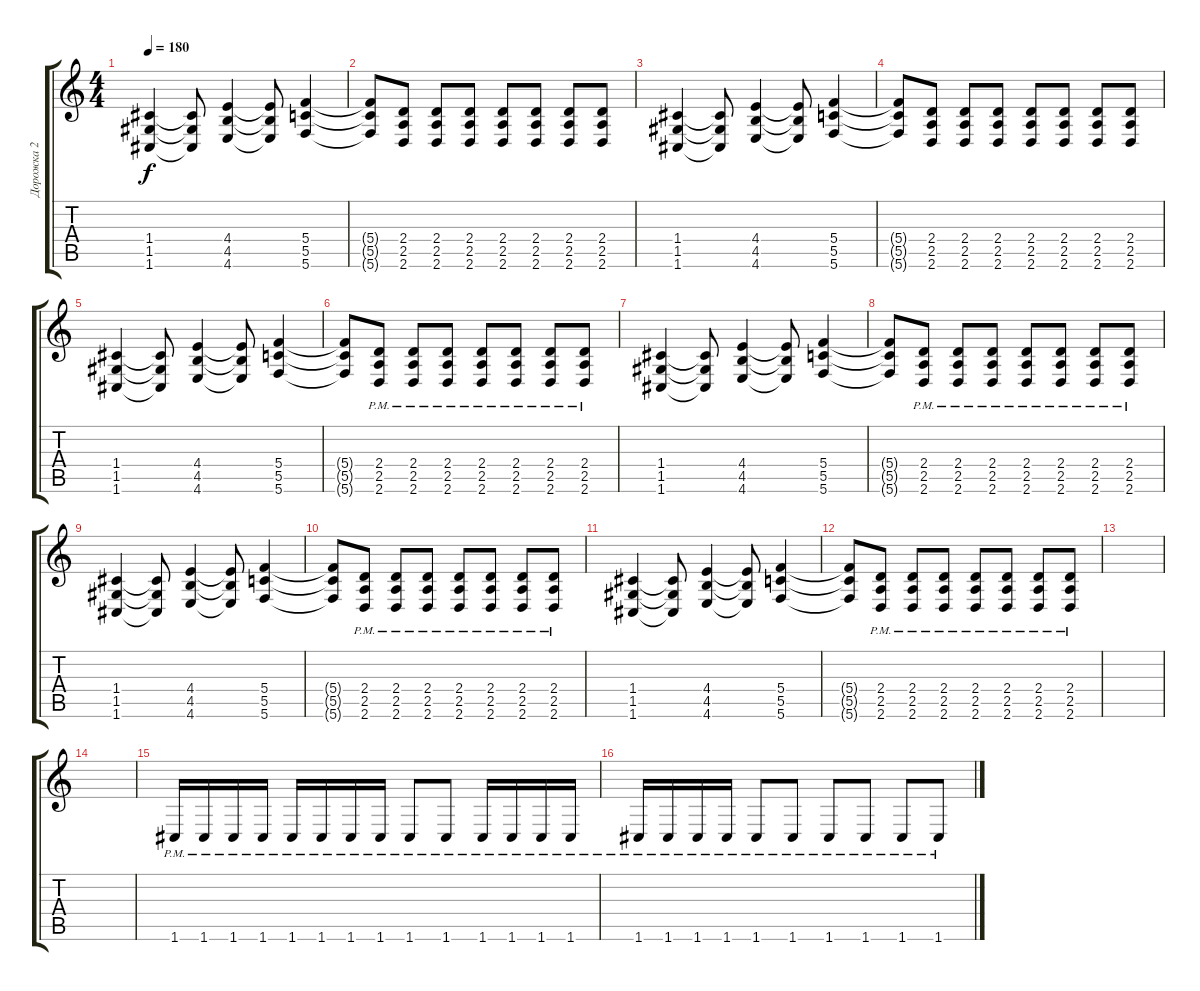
\track ("Дорожка 2" "Дорожка 2") {instrument distortionguitar}
\staff {score tabs}
\tuning (D4 A3 F3 C3 G2 C2) {hide}
\ts (4 4)
\tempo 180
\clef g2
\ks c
(1.4 1.5 1.6).4{dy f} (1.4{t} 1.5{t} 1.6{t}).8 (4.4 4.5 4.6).4 (4.4{t} 4.5{t} 4.6{t}).8 (5.4 5.5 5.6).4 |
(5.4{t} 5.5{t} 5.6{t}).8 (2.4 2.5 2.6).8 (2.4 2.5 2.6).8 (2.4 2.5 2.6).8 (2.4 2.5 2.6).8 (2.4 2.5 2.6).8 (2.4 2.5 2.6).8 (2.4 2.5 2.6).8 |
(1.4 1.5 1.6).4 (1.4{t} 1.5{t} 1.6{t}).8 (4.4 4.5 4.6).4 (4.4{t} 4.5{t} 4.6{t}).8 (5.4 5.5 5.6).4 |
(5.4{t} 5.5{t} 5.6{t}).8 (2.4 2.5 2.6).8 (2.4 2.5 2.6).8 (2.4 2.5 2.6).8 (2.4 2.5 2.6).8 (2.4 2.5 2.6).8 (2.4 2.5 2.6).8 (2.4 2.5 2.6).8 |
(1.4 1.5 1.6).4 (1.4{t} 1.5{t} 1.6{t}).8 (4.4 4.5 4.6).4 (4.4{t} 4.5{t} 4.6{t}).8 (5.4 5.5 5.6).4 |
(5.4{t} 5.5{t} 5.6{t}).8 (2.4{pm} 2.5{pm} 2.6{pm}).8 (2.4{pm} 2.5{pm} 2.6{pm}).8 (2.4{pm} 2.5{pm} 2.6{pm}).8 (2.4{pm} 2.5{pm} 2.6{pm}).8 (2.4{pm} 2.5{pm} 2.6{pm}).8 (2.4{pm} 2.5{pm} 2.6{pm}).8 (2.4{pm} 2.5{pm} 2.6{pm}).8 |
(1.4 1.5 1.6).4 (1.4{t} 1.5{t} 1.6{t}).8 (4.4 4.5 4.6).4 (4.4{t} 4.5{t} 4.6{t}).8 (5.4 5.5 5.6).4 |
(5.4{t} 5.5{t} 5.6{t}).8 (2.4{pm} 2.5{pm} 2.6{pm}).8 (2.4{pm} 2.5{pm} 2.6{pm}).8 (2.4{pm} 2.5{pm} 2.6{pm}).8 (2.4{pm} 2.5{pm} 2.6{pm}).8 (2.4{pm} 2.5{pm} 2.6{pm}).8 (2.4{pm} 2.5{pm} 2.6{pm}).8 (2.4{pm} 2.5{pm} 2.6{pm}).8 |
(1.4 1.5 1.6).4 (1.4{t} 1.5{t} 1.6{t}).8 (4.4 4.5 4.6).4 (4.4{t} 4.5{t} 4.6{t}).8 (5.4 5.5 5.6).4 |
(5.4{t} 5.5{t} 5.6{t}).8 (2.4{pm} 2.5{pm} 2.6{pm}).8 (2.4{pm} 2.5{pm} 2.6{pm}).8 (2.4{pm} 2.5{pm} 2.6{pm}).8 (2.4{pm} 2.5{pm} 2.6{pm}).8 (2.4{pm} 2.5{pm} 2.6{pm}).8 (2.4{pm} 2.5{pm} 2.6{pm}).8 (2.4{pm} 2.5{pm} 2.6{pm}).8 |
(1.4 1.5 1.6).4 (1.4{t} 1.5{t} 1.6{t}).8 (4.4 4.5 4.6).4 (4.4{t} 4.5{t} 4.6{t}).8 (5.4 5.5 5.6).4 |
(5.4{t} 5.5{t} 5.6{t}).8 (2.4{pm} 2.5{pm} 2.6{pm}).8 (2.4{pm} 2.5{pm} 2.6{pm}).8 (2.4{pm} 2.5{pm} 2.6{pm}).8 (2.4{pm} 2.5{pm} 2.6{pm}).8 (2.4{pm} 2.5{pm} 2.6{pm}).8 (2.4{pm} 2.5{pm} 2.6{pm}).8 (2.4{pm} 2.5{pm} 2.6{pm}).8 |
|
|
1.6{pm}.16 1.6{pm}.16 1.6{pm}.16 1.6{pm}.16 1.6{pm}.16 1.6{pm}.16 1.6{pm}.16 1.6{pm}.16 1.6{pm}.8 1.6{pm}.8 1.6{pm}.16 1.6{pm}.16 1.6{pm}.16 1.6{pm}.16 |
1.6{pm}.16 1.6{pm}.16 1.6{pm}.16 1.6{pm}.16 1.6{pm}.8 1.6{pm}.8 1.6{pm}.8 1.6{pm}.8 1.6{pm}.8 1.6{pm}.8
